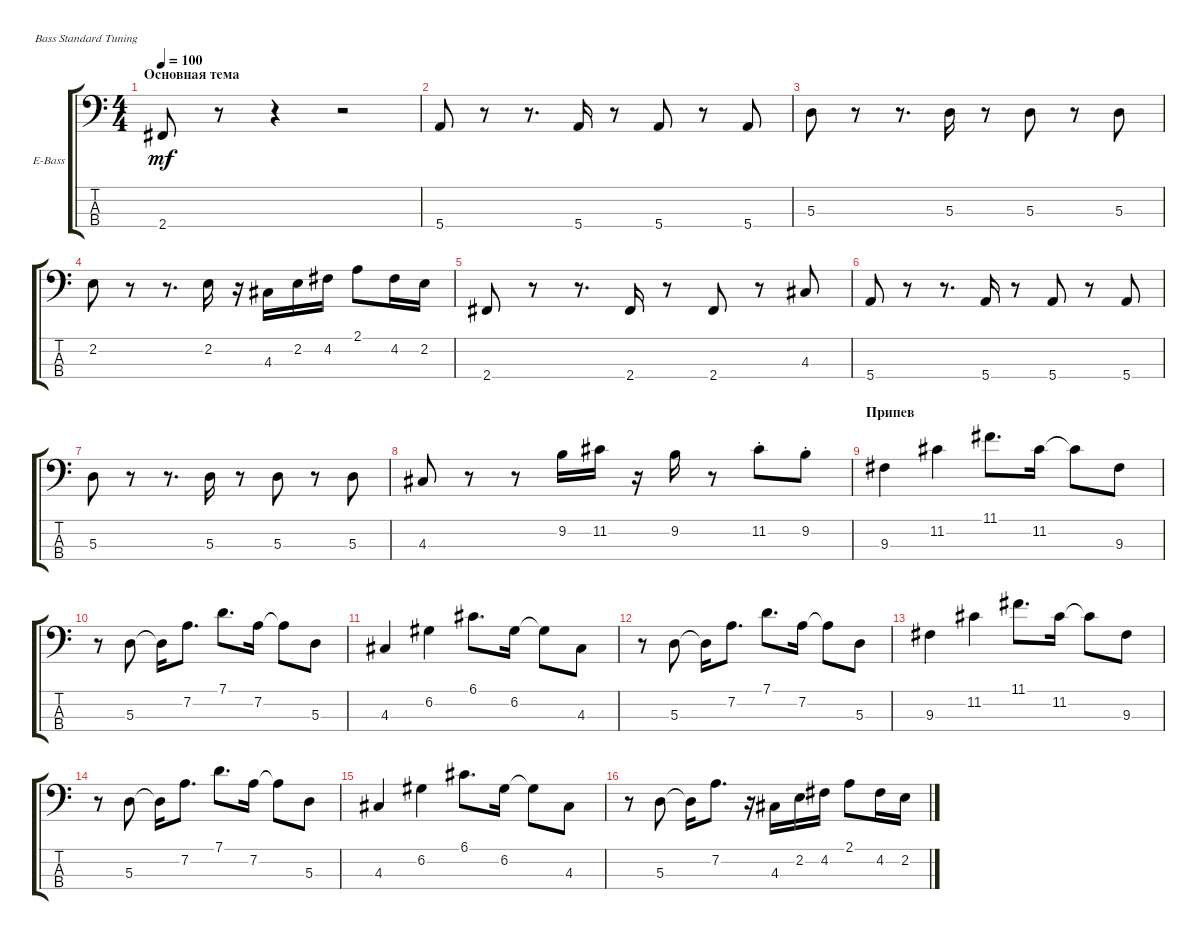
\defaultSystemsLayout 4
\bracketExtendMode groupsimilarinstruments
\firstSystemTrackNameOrientation horizontal
\otherSystemsTrackNameOrientation horizontal
\track ("Electric Bass" "E-Bass") {instrument electricbassfinger}
\staff {score tabs}
\tuning (G2 D2 A1 E1)
\ts (4 4)
\section ("" "Основная тема")
\tempo 100
\clef f4
\ks c
2.4.8{dy mf} r.8 r.4 r.2 |
5.4.8 r.8 r.8{d} 5.4.16 r.8 5.4.8 r.8 5.4.8 |
5.3.8 r.8 r.8{d} 5.3.16 r.8 5.3.8 r.8 5.3.8 |
2.2.8 r.8 r.8{d} 2.2.16 r.16 4.3.16 2.2.16 4.2.16 2.1.8 4.2.16 2.2.16 |
2.4.8 r.8 r.8{d} 2.4.16 r.8 2.4.8 r.8 4.3.8 |
5.4.8 r.8 r.8{d} 5.4.16 r.8 5.4.8 r.8 5.4.8 |
5.3.8 r.8 r.8{d} 5.3.16 r.8 5.3.8 r.8 5.3.8 |
4.3.8 r.8 r.8 9.2.16 11.2.16 r.16 9.2.16 r.8 11.2{st}.8 9.2{st}.8 |
\section ("" "Припев")
9.3.4 11.2.4 11.1.8{d} 11.2.16 11.2{t}.8 9.3.8 |
r.8 5.3.8 5.3{t}.16 7.2.8{d} 7.1.8{d} 7.2.16 7.2{t}.8 5.3.8 |
4.3.4 6.2.4 6.1.8{d} 6.2.16 6.2{t}.8 4.3.8 |
r.8 5.3.8 5.3{t}.16 7.2.8{d} 7.1.8{d} 7.2.16 7.2{t}.8 5.3.8 |
9.3.4 11.2.4 11.1.8{d} 11.2.16 11.2{t}.8 9.3.8 |
r.8 5.3.8 5.3{t}.16 7.2.8{d} 7.1.8{d} 7.2.16 7.2{t}.8 5.3.8 |
4.3.4 6.2.4 6.1.8{d} 6.2.16 6.2{t}.8 4.3.8 |
r.8 5.3.8 5.3{t}.16 7.2.8{d} r.16 4.3.16 2.2.16 4.2.16 2.1.8 4.2.16 2.2.16
